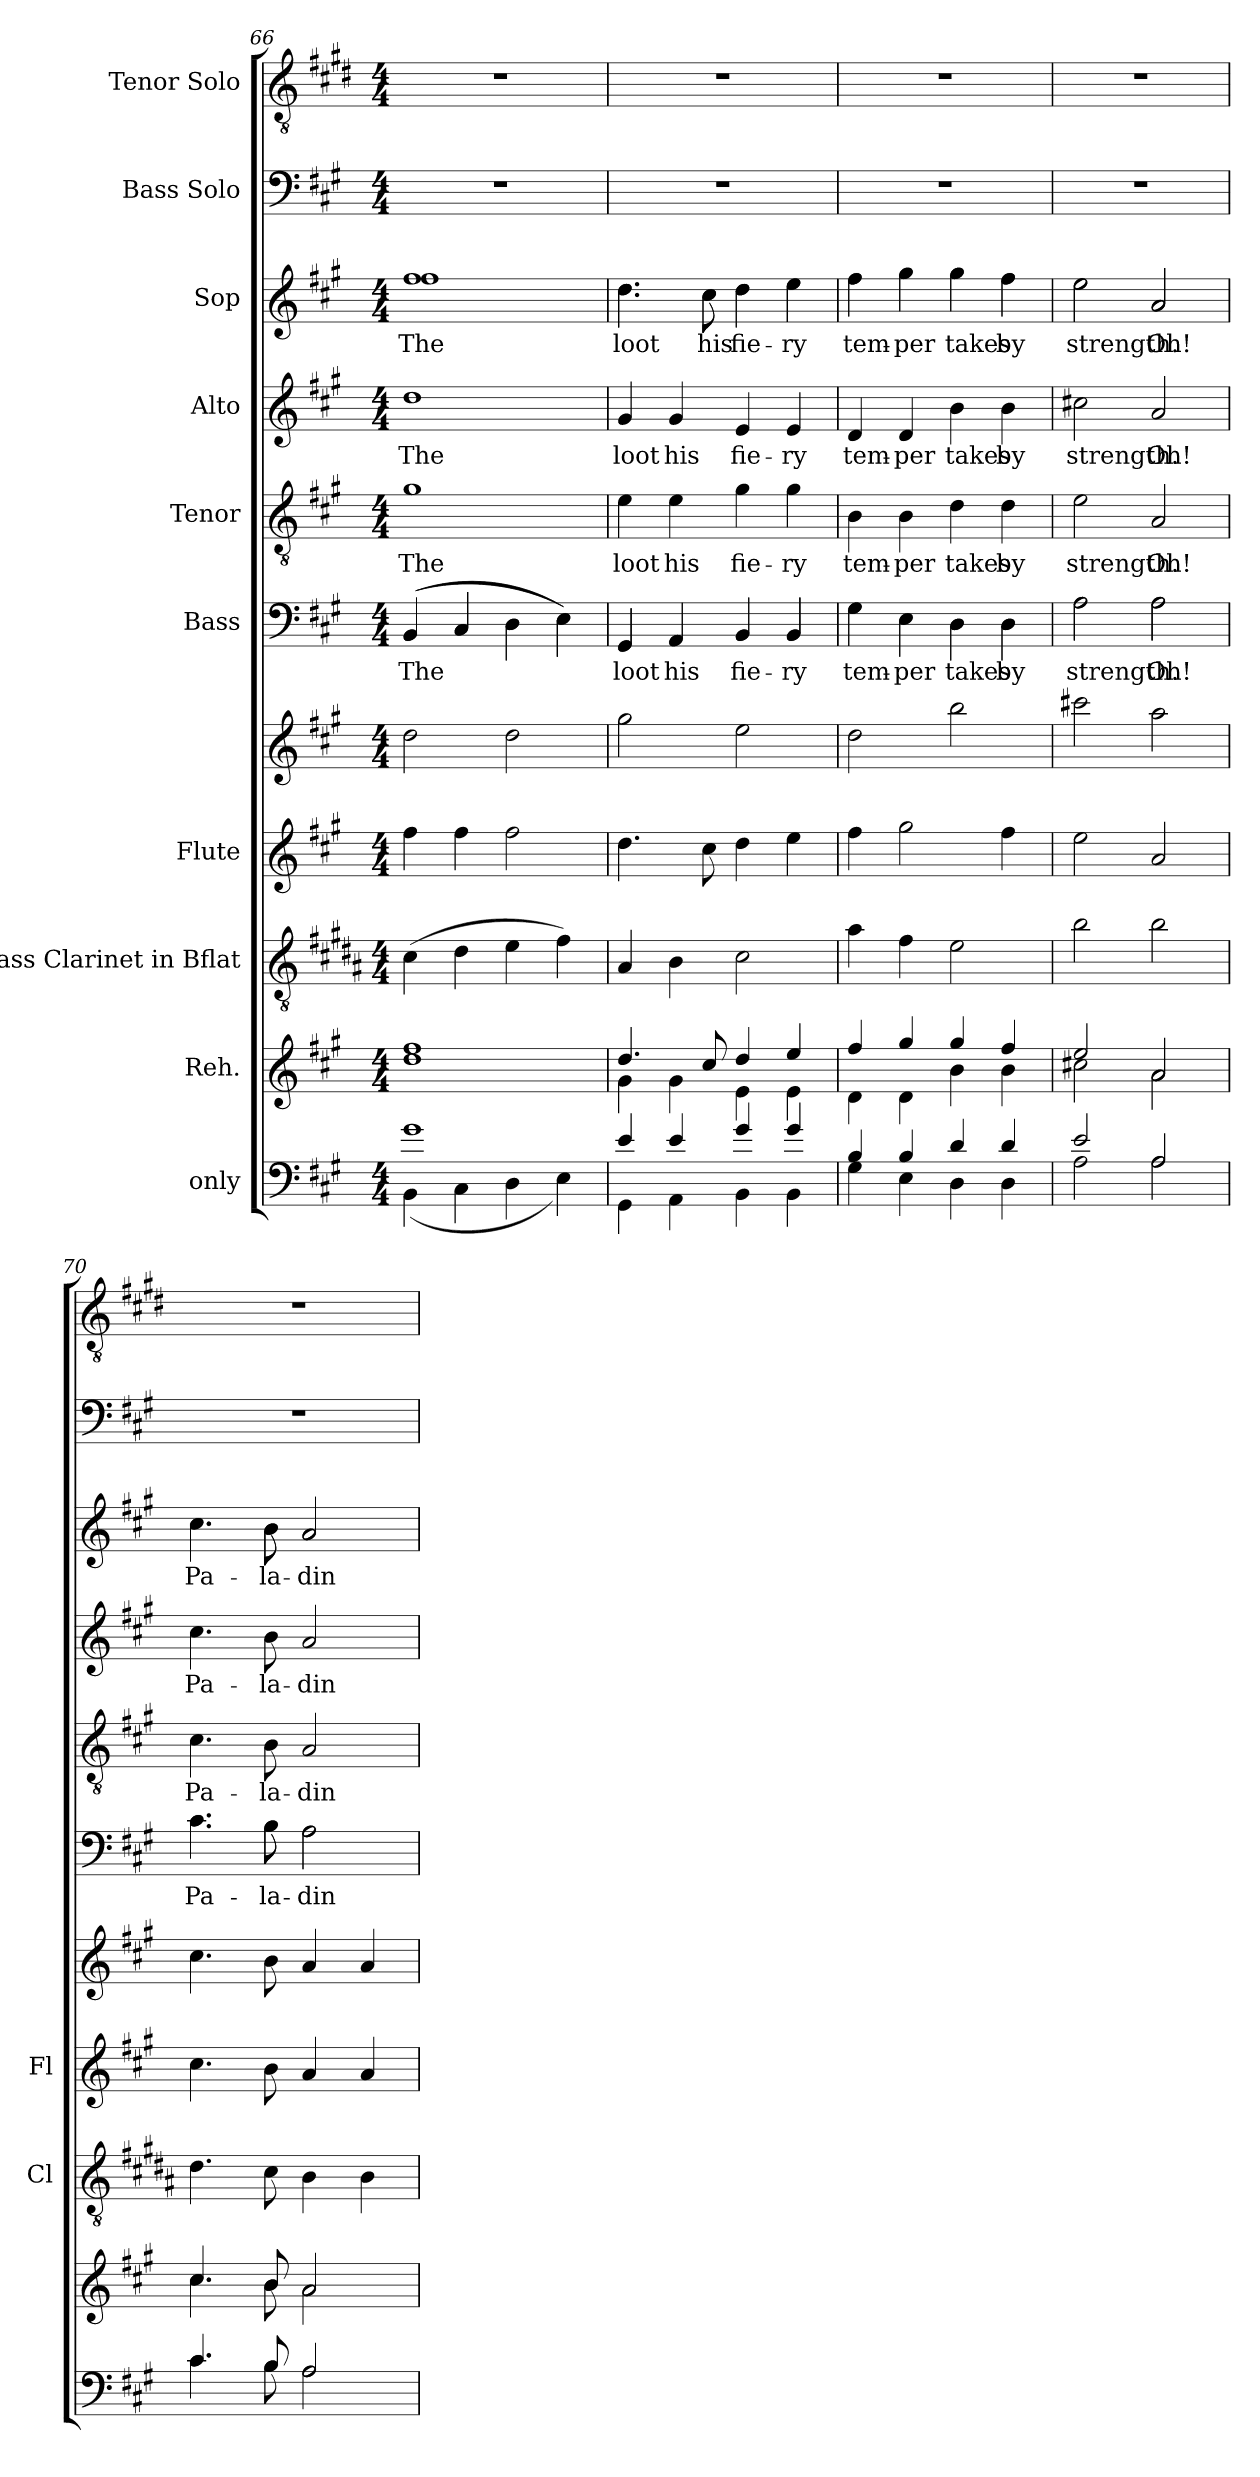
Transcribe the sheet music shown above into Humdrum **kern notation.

**kern	**kern	**kern	**kern	**kern	**kern	**text	**kern	**text	**kern	**text	**kern	**text	**kern	**kern
*part10	*part9	*part8	*part7	*part7	*part6	*part6	*part5	*part5	*part4	*part4	*part3	*part3	*part2	*part1
*staff11	*staff10	*staff9	*staff8	*staff7	*staff6	*staff6	*staff5	*staff5	*staff4	*staff4	*staff3	*staff3	*staff2	*staff1
*I"only	*I"Reh.	*I"Bass Clarinet in Bflat	*I"Flute	*	*I"Bass	*	*I"Tenor	*	*I"Alto	*	*I"Sop	*	*I"Bass Solo	*I"Tenor Solo
*	*	*I'Cl	*I'Fl	*	*	*	*	*	*	*	*	*	*	*
*clefF4	*clefG2	*clefGv2	*clefG2	*clefG2	*clefF4	*	*clefGv2	*	*clefG2	*	*clefG2	*	*clefF4	*clefGv2
*	*	*ITrd1c2	*	*	*	*	*	*	*	*	*	*	*	*ITrd4c7
*k[f#c#g#]	*k[f#c#g#]	*k[f#c#g#]	*k[f#c#g#]	*k[f#c#g#]	*k[f#c#g#]	*	*k[f#c#g#]	*	*k[f#c#g#]	*	*k[f#c#g#]	*	*k[f#c#g#]	*k[f#c#g#]
*A:	*A:	*A:	*A:	*A:	*A:	*	*A:	*	*A:	*	*A:	*	*A:	*A:
*M4/4	*M4/4	*M4/4	*M4/4	*M4/4	*M4/4	*	*M4/4	*	*M4/4	*	*M4/4	*	*M4/4	*M4/4
=66	=66	=66	=66	=66	=66	=66	=66	=66	=66	=66	=66	=66	=66	=66
*^	*^	*	*	*	*	*	*	*	*	*	*	*	*	*
!	!	!	!	!	!	!	!	!LO:LY:b:cj	!	!LO:LY:b:cj	!	!LO:LY:b:cj	!	!LO:LY:b:cj	!	!
*	*	*	*	*	*	*	*^	*	*	*	*	*	*^	*	*	*
1g#	(>4BB\	1ff#	1dd	(>4B\	4ff#\	2dd\	(>4BB/	(>4BB/	The	1g#	The	1dd	The	1ff#	1ff#	The	1r	1r
!	!	!	!	!	!	!	!	!	!LO:LY:b:cj	!	!	!	!	!	!	!	!	!
.	4C#\	.	.	4c#\	4ff#\	.	4C#/	4C#/	.	.	.	.	.	.	.	.	.	.
!	!	!	!	!	!	!	!	!	!LO:LY:b:cj	!	!	!	!	!	!	!	!	!
.	4D\	.	.	4d\	2ff#\	2dd\	4D\	4D\	.	.	.	.	.	.	.	.	.	.
!	!	!	!	!	!	!	!	!	!LO:LY:b:cj	!	!	!	!	!	!	!	!	!
.	4E\)	.	.	4e\)	.	.	4E\)	4E\)	.	.	.	.	.	.	.	.	.	.
!!LO:LB:g=z
=67	=67	=67	=67	=67	=67	=67	=67	=67	=67	=67	=67	=67	=67	=67	=67	=67	=67	=67
!	!	!	!	!	!	!	!	!	!LO:LY:b:cj	!	!LO:LY:b:cj	!	!LO:LY:b:cj	!	!	!LO:LY:b:cj	!	!
4e/	4GG#\	4.dd/	4g#\	4G#/	4.dd\	2gg#\	4GG#/	4GG#/	loot	4e\	loot	4g#/	loot	4.dd\	4.dd\	loot	1r	1r
!	!	!	!	!	!	!	!	!	!LO:LY:b:cj	!	!LO:LY:b:cj	!	!LO:LY:b:cj	!	!	!	!	!
4e/	4AA\	.	4g#\	4A\	.	.	4AA/	4AA/	his	4e\	his	4g#/	his	.	.	.	.	.
!	!	!	!	!	!	!	!	!	!	!	!	!	!	!	!	!LO:LY:b:cj	!	!
.	.	8cc#/	.	.	8cc#\	.	.	.	.	.	.	.	.	8cc#\	8cc#\	his	.	.
!	!	!	!	!	!	!	!	!	!LO:LY:b:cj	!	!LO:LY:b:cj	!	!LO:LY:b:cj	!	!	!LO:LY:b:cj	!	!
4g#/	4BB\	4dd/	4e\	2B\	4dd\	2ee\	4BB/	4BB/	fie-	4g#\	fie-	4e/	fie-	4dd\	4dd\	fie-	.	.
!	!	!	!	!	!	!	!	!	!LO:LY:b:cj	!	!LO:LY:b:cj	!	!LO:LY:b:cj	!	!	!LO:LY:b:cj	!	!
4g#/	4BB\	4ee/	4e\	.	4ee\	.	4BB/	4BB/	-ry	4g#\	-ry	4e/	-ry	4ee\	4ee\	-ry	.	.
=68	=68	=68	=68	=68	=68	=68	=68	=68	=68	=68	=68	=68	=68	=68	=68	=68	=68	=68
!	!	!	!	!	!	!	!	!	!LO:LY:b:cj	!	!LO:LY:b:cj	!	!LO:LY:b:cj	!	!	!LO:LY:b:cj	!	!
4B/	4G#\	4ff#/	4d\	4g#\	4ff#\	2dd\	4G#\	4G#\	tem-	4B\	tem-	4d/	tem-	4ff#\	4ff#\	tem-	1r	1r
!	!	!	!	!	!	!	!	!	!LO:LY:b:cj	!	!LO:LY:b:cj	!	!LO:LY:b:cj	!	!	!LO:LY:b:cj	!	!
4B/	4E\	4gg#/	4d\	4e\	2gg#\	.	4E\	4E\	-per	4B\	-per	4d/	-per	4gg#\	4gg#\	-per	.	.
!	!	!	!	!	!	!	!	!	!LO:LY:b:cj	!	!LO:LY:b:cj	!	!LO:LY:b:cj	!	!	!LO:LY:b:cj	!	!
4d/	4D\	4gg#/	4b\	2d\	.	2bb\	4D\	4D\	takes	4d\	takes	4b\	takes	4gg#\	4gg#\	takes	.	.
!	!	!	!	!	!	!	!	!	!LO:LY:b:cj	!	!LO:LY:b:cj	!	!LO:LY:b:cj	!	!	!LO:LY:b:cj	!	!
4d/	4D\	4ff#/	4b\	.	4ff#\	.	4D\	4D\	by	4d\	by	4b\	by	4ff#\	4ff#\	by	.	.
=69	=69	=69	=69	=69	=69	=69	=69	=69	=69	=69	=69	=69	=69	=69	=69	=69	=69	=69
!	!	!	!	!	!	!	!	!	!LO:LY:b:cj	!	!LO:LY:b:cj	!	!LO:LY:b:cj	!	!	!LO:LY:b:cj	!	!
2e/	2A\	2ee/	2cc#X\	2a\	2ee\	2ccc#X\	2A\	2A\	strength.	2e\	strength.	2cc#X\	strength.	2ee\	2ee\	strength.	1r	1r
!	!	!	!	!	!	!	!	!	!LO:LY:b:cj	!	!LO:LY:b:cj	!	!LO:LY:b:cj	!	!	!LO:LY:b:cj	!	!
2A/	2A\	2a/	2a\	2a\	2a/	2aa\	2A\	2A\	Oh!	2A/	Oh!	2a/	Oh!	2a/	2a/	Oh!	.	.
=70	=70	=70	=70	=70	=70	=70	=70	=70	=70	=70	=70	=70	=70	=70	=70	=70	=70	=70
!	!	!	!	!	!	!	!	!	!LO:LY:b:cj	!	!LO:LY:b:cj	!	!LO:LY:b:cj	!	!	!LO:LY:b:cj	!	!
4.c#/	4.c#\	4.cc#/	4.cc#\	4.c#\	4.cc#\	4.cc#\	4.c#\	4.c#\	Pa-	4.c#\	Pa-	4.cc#\	Pa-	4.cc#\	4.cc#\	Pa-	1r	1r
!	!	!	!	!	!	!	!	!	!LO:LY:b:cj	!	!LO:LY:b:cj	!	!LO:LY:b:cj	!	!	!LO:LY:b:cj	!	!
8B/	8B\	8b/	8b\	8B\	8b\	8b\	8B\	8B\	-la-	8B\	-la-	8b\	-la-	8b\	8b\	-la-	.	.
!	!	!	!	!	!	!	!	!	!LO:LY:b:cj	!	!LO:LY:b:cj	!	!LO:LY:b:cj	!	!	!LO:LY:b:cj	!	!
2A/	2A\	2a/	2a\	4A\	4a/	4a/	2A\	2A\	-din	2A/	-din	2a/	-din	2a/	2a/	-din	.	.
.	.	.	.	4A\	4a/	4a/	.	.	.	.	.	.	.	.	.	.	.	.
*v	*v	*	*	*	*	*	*v	*v	*	*	*	*	*	*v	*v	*	*	*
*	*v	*v	*	*	*	*	*	*	*	*	*	*	*	*	*
=	=	=	=	=	=	=	=	=	=	=	=	=	=	=
*-	*-	*-	*-	*-	*-	*-	*-	*-	*-	*-	*-	*-	*-	*-
